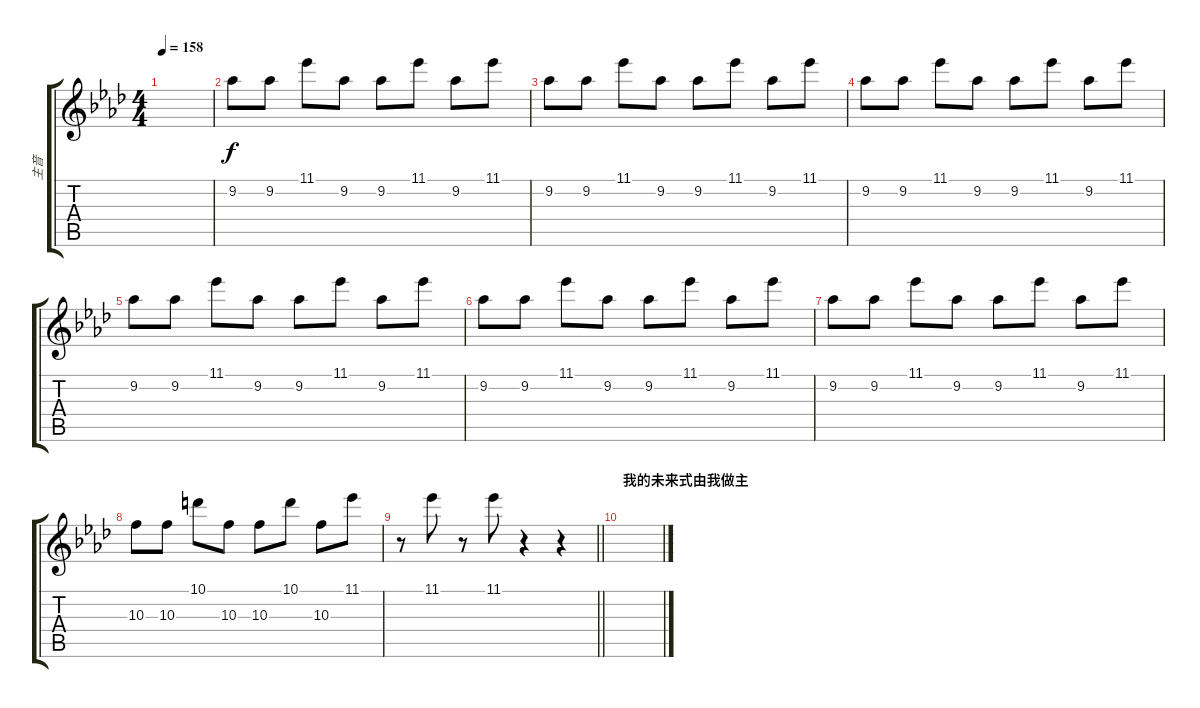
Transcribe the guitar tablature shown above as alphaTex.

\track ("主音" "主音") {instrument distortionguitar}
\staff {score tabs}
\tuning (E4 B3 G3 D3 A2 E2) {hide}
\ts (4 4)
\tempo 158
\clef g2
\ks ab
|
9.2.8 9.2.8 11.1.8{txt ""} 9.2.8 9.2.8 11.1.8 9.2.8 11.1.8 |
9.2.8 9.2.8 11.1.8 9.2.8 9.2.8 11.1.8 9.2.8 11.1.8 |
9.2.8 9.2.8 11.1.8 9.2.8 9.2.8 11.1.8 9.2.8 11.1.8 |
9.2.8 9.2.8 11.1.8 9.2.8 9.2.8 11.1.8 9.2.8 11.1.8 |
9.2.8 9.2.8 11.1.8 9.2.8 9.2.8 11.1.8 9.2.8 11.1.8 |
9.2.8 9.2.8 11.1.8{txt ""} 9.2.8 9.2.8 11.1.8 9.2.8 11.1.8 |
10.3.8 10.3.8 10.1.8 10.3.8 10.3.8 10.1.8 10.3.8 11.1.8 |
\barLineRight lightlight
r.8 11.1.8 r.8 11.1.8 r.4 r.4 |
\section ("" "我的未来式由我做主")
